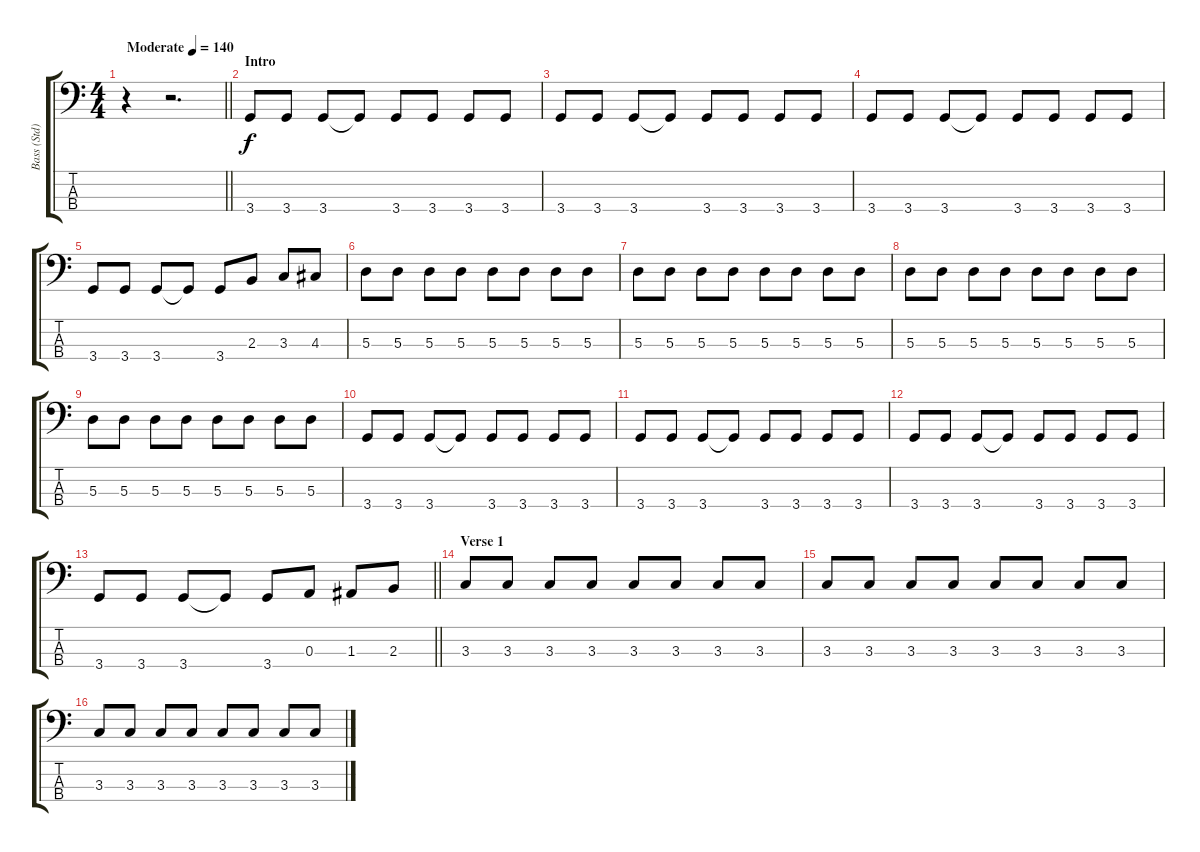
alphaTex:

\track ("Bass (Std)" "Bass (Std)") {instrument electricbassfinger}
\staff {score tabs}
\tuning (G2 D2 A1 E1) {hide}
\ts (4 4)
\tempo (140 "Moderate")
\clef f4
\barLineRight lightlight
\ks c
r.4{dy f instrument electricbassfinger} r.2{d} |
\section ("" "Intro")
3.4.8 3.4.8 3.4.8 3.4{t}.8 3.4.8 3.4.8 3.4.8 3.4.8 |
3.4.8 3.4.8 3.4.8 3.4{t}.8 3.4.8 3.4.8 3.4.8 3.4.8 |
3.4.8 3.4.8 3.4.8 3.4{t}.8 3.4.8 3.4.8 3.4.8 3.4.8 |
3.4.8 3.4.8 3.4.8 3.4{t}.8 3.4.8 2.3.8 3.3.8 4.3.8 |
5.3.8 5.3.8 5.3.8 5.3.8 5.3.8 5.3.8 5.3.8 5.3.8 |
5.3.8 5.3.8 5.3.8 5.3.8 5.3.8 5.3.8 5.3.8 5.3.8 |
5.3.8 5.3.8 5.3.8 5.3.8 5.3.8 5.3.8 5.3.8 5.3.8 |
5.3.8 5.3.8 5.3.8 5.3.8 5.3.8 5.3.8 5.3.8 5.3.8 |
3.4.8 3.4.8 3.4.8 3.4{t}.8 3.4.8 3.4.8 3.4.8 3.4.8 |
3.4.8 3.4.8 3.4.8 3.4{t}.8 3.4.8 3.4.8 3.4.8 3.4.8 |
3.4.8 3.4.8 3.4.8 3.4{t}.8 3.4.8 3.4.8 3.4.8 3.4.8 |
\barLineRight lightlight
3.4.8 3.4.8 3.4.8 3.4{t}.8 3.4.8 0.3.8 1.3.8 2.3.8 |
\section ("" "Verse 1")
3.3.8 3.3.8 3.3.8 3.3.8 3.3.8 3.3.8 3.3.8 3.3.8 |
3.3.8 3.3.8 3.3.8 3.3.8 3.3.8 3.3.8 3.3.8 3.3.8 |
3.3.8 3.3.8 3.3.8 3.3.8 3.3.8 3.3.8 3.3.8 3.3.8
